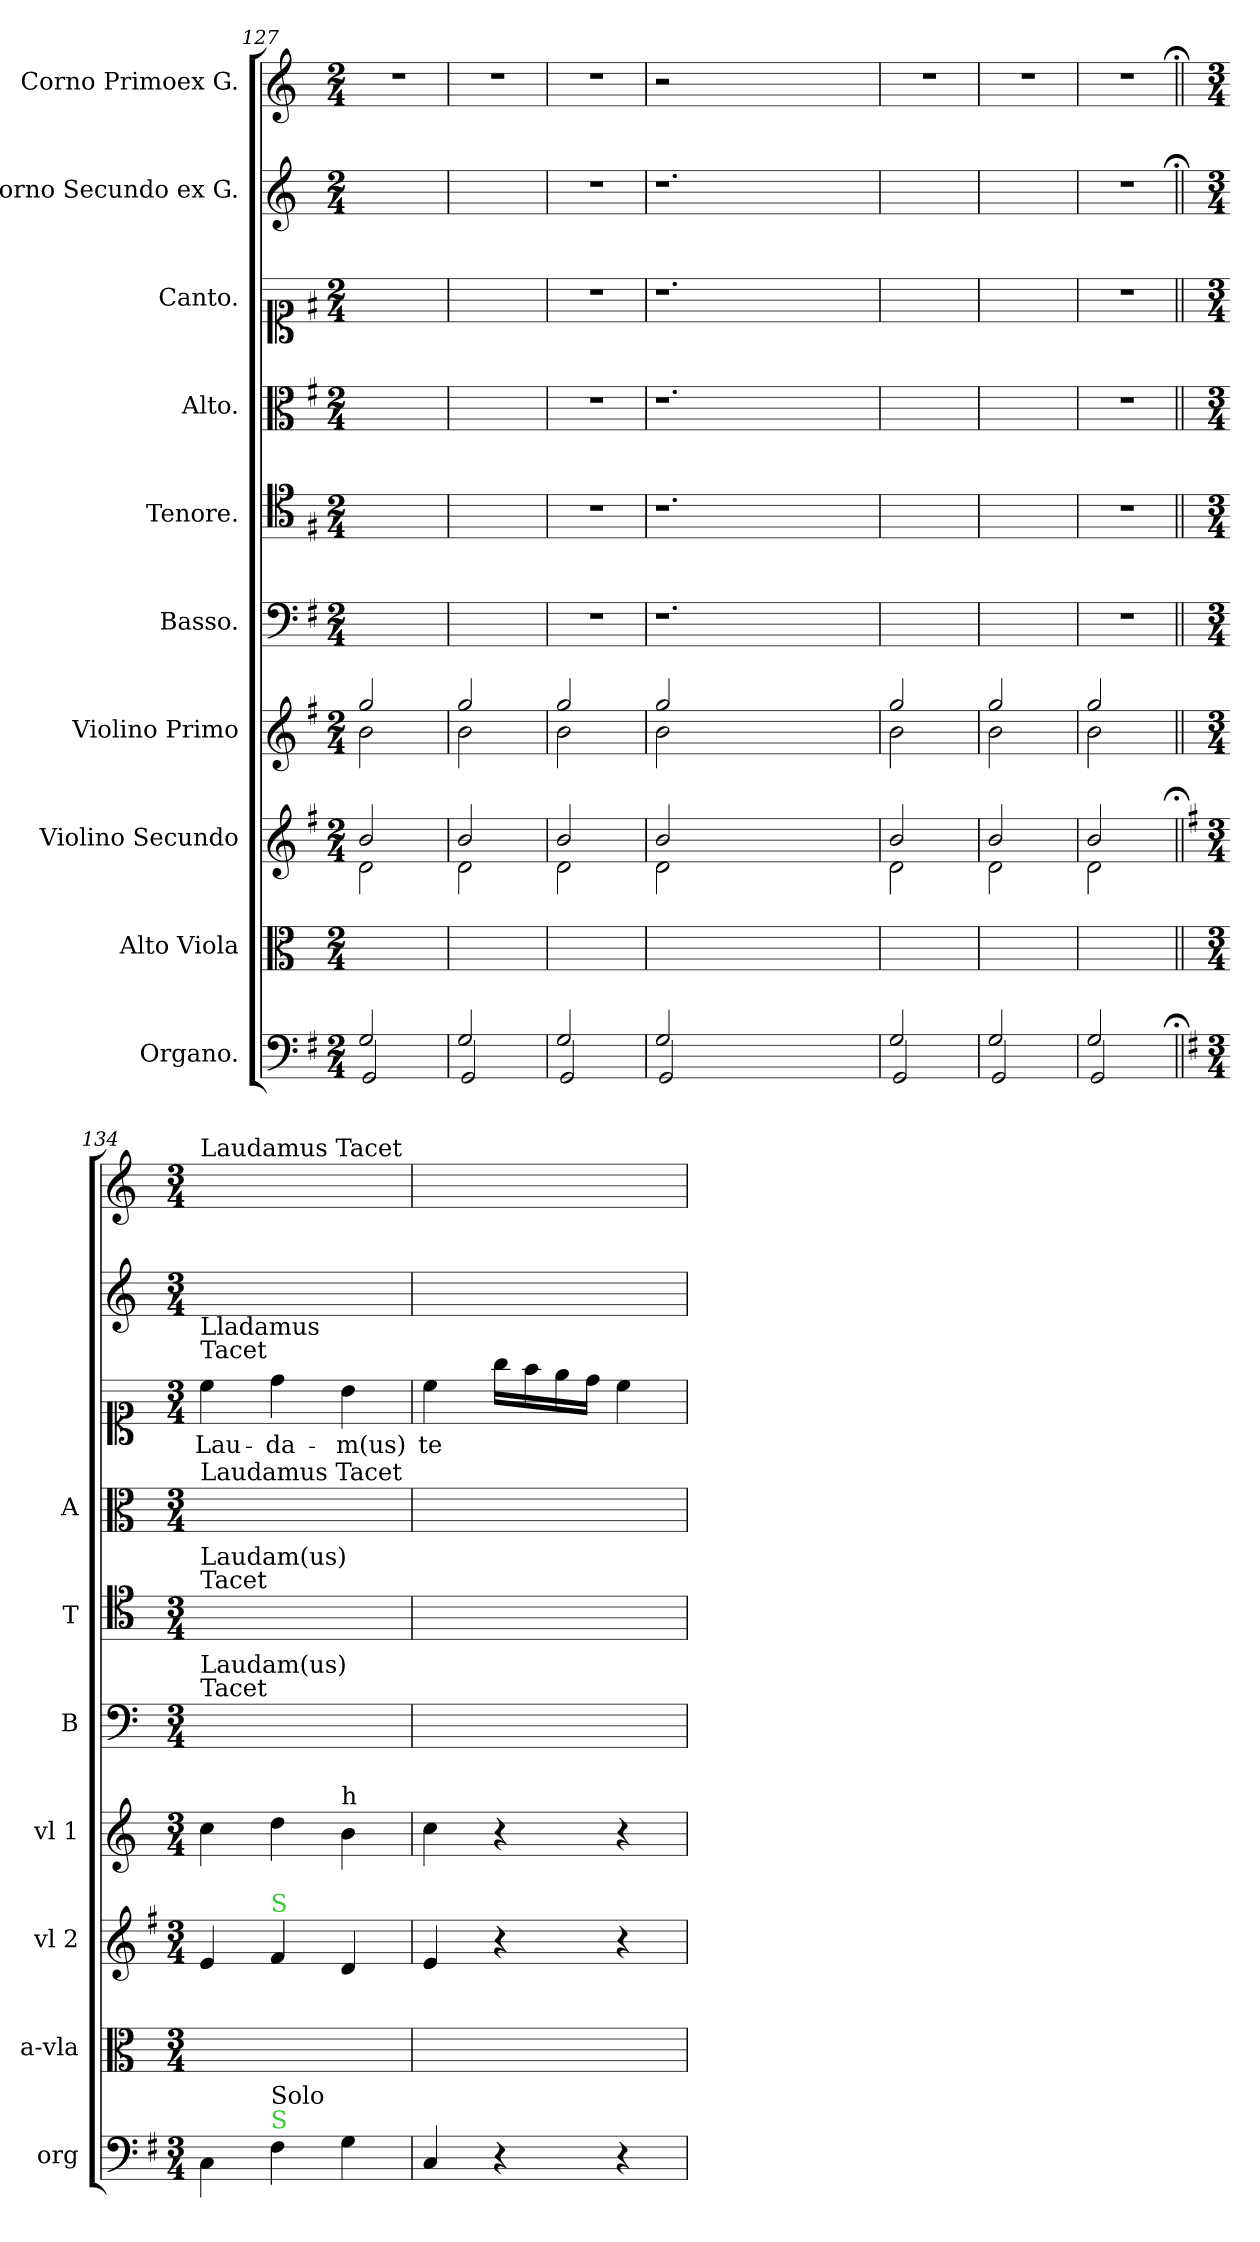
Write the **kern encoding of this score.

**kern	**kern	**kern	**kern	**kern	**kern	**kern	**kern	**text	**kern	**kern
*part10	*part9	*part8	*part7	*part6	*part5	*part4	*part3	*part3	*part2	*part1
*staff10	*staff9	*staff8	*staff7	*staff6	*staff5	*staff4	*staff3	*staff3	*staff2	*staff1
*I"Organo.	*I"Alto Viola	*I"Violino Secundo	*I"Violino Primo	*I"Basso.	*I"Tenore.	*I"Alto.	*I"Canto.	*	*I"Corno Secundo ex G.	*I"Corno Primoex G.
*I'org	*I'a-vla	*I'vl 2	*I'vl 1	*I'B	*I'T	*I'A	*	*	*	*
*clefF4	*clefC3	*clefG2	*clefG2	*clefF4	*clefC4	*clefC3	*clefC1	*	*clefG2	*clefG2
*	*	*	*	*	*	*	*	*	*ITrd3c5	*ITrd3c5
*k[f#]	*k[]	*k[f#]	*k[f#]	*k[f#]	*k[f#]	*k[f#]	*k[f#]	*	*k[f#]	*k[f#]
*M2/4	*M2/4	*M2/4	*M2/4	*M2/4	*M2/4	*M2/4	*M2/4	*	*M2/4	*M2/4
=127	=127	=127	=127	=127	=127	=127	=127	=127	=127	=127
*^	*	*^	*^	*	*	*	*	*	*	*
2G/	2GG/	2ryy	2b/	2d\	2gg/	2b\	2ryy	2ryy	2ryy	2ryy	.	2ryy	2r
=128	=128	=128	=128	=128	=128	=128	=128	=128	=128	=128	=128	=128	=128
2G/	2GG/	2ryy	2b/	2d\	2gg/	2b\	2ryy	2ryy	2ryy	2ryy	.	2ryy	2r
=129	=129	=129	=129	=129	=129	=129	=129	=129	=129	=129	=129	=129	=129
2G/	2GG/	2ryy	2b/	2d\	2gg/	2b\	2r	2r	2r	2r	.	2r	2r
=130	=130	=130	=130	=130	=130	=130	=130	=130	=130	=130	=130	=130	=130
2G/	2GG/	2ryy	2b/	2d\	2gg/	2b\	1.r	1.r	1.r	1.r	.	1.r	2r
1ryy	1ryy	1ryy	1ryy	1ryy	1ryy	1ryy	.	.	.	.	.	.	1ryy
=131	=131	=131	=131	=131	=131	=131	=131	=131	=131	=131	=131	=131	=131
2G/	2GG/	2ryy	2b/	2d\	2gg/	2b\	2ryy	2ryy	2ryy	2ryy	.	2ryy	2r
=132	=132	=132	=132	=132	=132	=132	=132	=132	=132	=132	=132	=132	=132
2G/	2GG/	2ryy	2b/	2d\	2gg/	2b\	2ryy	2ryy	2ryy	2ryy	.	2ryy	2r
=133	=133	=133	=133	=133	=133	=133	=133	=133	=133	=133	=133	=133	=133
2G/	2GG/	2ryy	2b/	2d\	2gg/	2b\	2r	2r	2r	2r	.	2r	2r
*	*	*	*v	*v	*	*	*	*	*	*	*	*	*
*v	*v	*	*	*v	*v	*	*	*	*	*	*	*
=134||;	=134||	=134||;	=134||	=134||	=134||	=134||	=134||	=134||;	=134||;	=134||;
*	*k[]	*k[f#]	*k[]	*k[]	*k[]	*k[]	*k[]	*	*	*
*	*C:	*	*C:	*C:	*C:	*C:	*C:	*	*	*
*M3/4	*M3/4	*M3/4	*M3/4	*M3/4	*M3/4	*M3/4	*M3/4	*	*M3/4	*M3/4
*^	*	*^	*^	*	*	*	*	*	*	*
!	!	!	!	!	!	!	!	!	!	!	!	!	!LO:TX:a:t=Laudamus Tacet
!	!	!	!	!	!	!	!	!	!	!	!	!LO:TX:b:t=Lladamus\nTacet	!
!	!	!	!	!	!	!	!	!	!LO:TX:a:t=Laudamus Tacet	!	!	!	!
!	!	!	!	!	!	!	!	!LO:TX:a:t=Laudam(us)\nTacet	!	!	!	!	!
!	!	!	!	!	!	!	!LO:TX:a:t=Laudam(us)\nTacet	!	!	!	!	!	!
!	!	!	!	!	!LO:TX:a:color=crimson:t=⚠	!	!	!	!	!	!	!	!
!	!	!	!	!	!LO:TX:b:t=Laudamus	!	!	!	!	!	!	!	!
!	!	!	!	!	!LO:TX:a:t=Solo.	!	!	!	!	!	!	!	!
!	!	!	!LO:TX:a:color=crimson:t=⚠	!	!	!	!	!	!	!	!	!	!
!LO:TX:a:color=crimson:t=⚠	!	!	!	!	!	!	!	!	!	!	!	!	!
!LO:TX:b:rj:t=Laudam(us)	!	!	!	!	!	!	!	!	!	!	!	!	!
!LO:TX:a:rj:t=Andante	!	!	!	!	!	!	!	!	!	!	!	!	!
*	*	*	*v	*v	*	*	*	*	*	*	*	*	*
*v	*v	*	*	*v	*v	*	*	*	*	*	*	*
4C\	2.ryy	4e/	4cc\	2.ryy	2.ryy	2.ryy	4cc\	Lau-	2.ryy	2.ryy
!	!	!LO:TX:a:color=limegreen:t=S	!	!	!	!	!	!	!	!
!LO:TX:a:color=limegreen:t=S	!	!	!	!	!	!	!	!	!	!
!LO:TX:a:t=Solo	!	!	!	!	!	!	!	!	!	!
4F#\	.	4f#/	4dd\	.	.	.	4dd\	-da-	.	.
!	!	!	!LO:TX:a:t=h	!	!	!	!	!	!	!
4G\	.	4d/	4b\	.	.	.	4b\	-m(us)	.	.
=135	=135	=135	=135	=135	=135	=135	=135	=135	=135	=135
4C/	2.ryy	4e/	4cc\	2.ryy	2.ryy	2.ryy	4cc\	te	2.ryy	2.ryy
4r	.	4r	4r	.	.	.	16gg\LL	.	.	.
.	.	.	.	.	.	.	16ff\	.	.	.
.	.	.	.	.	.	.	16ee\	.	.	.
.	.	.	.	.	.	.	16dd\JJ	.	.	.
4r	.	4r	4r	.	.	.	4cc\	.	.	.
=	=	=	=	=	=	=	=	=	=	=
*-	*-	*-	*-	*-	*-	*-	*-	*-	*-	*-
